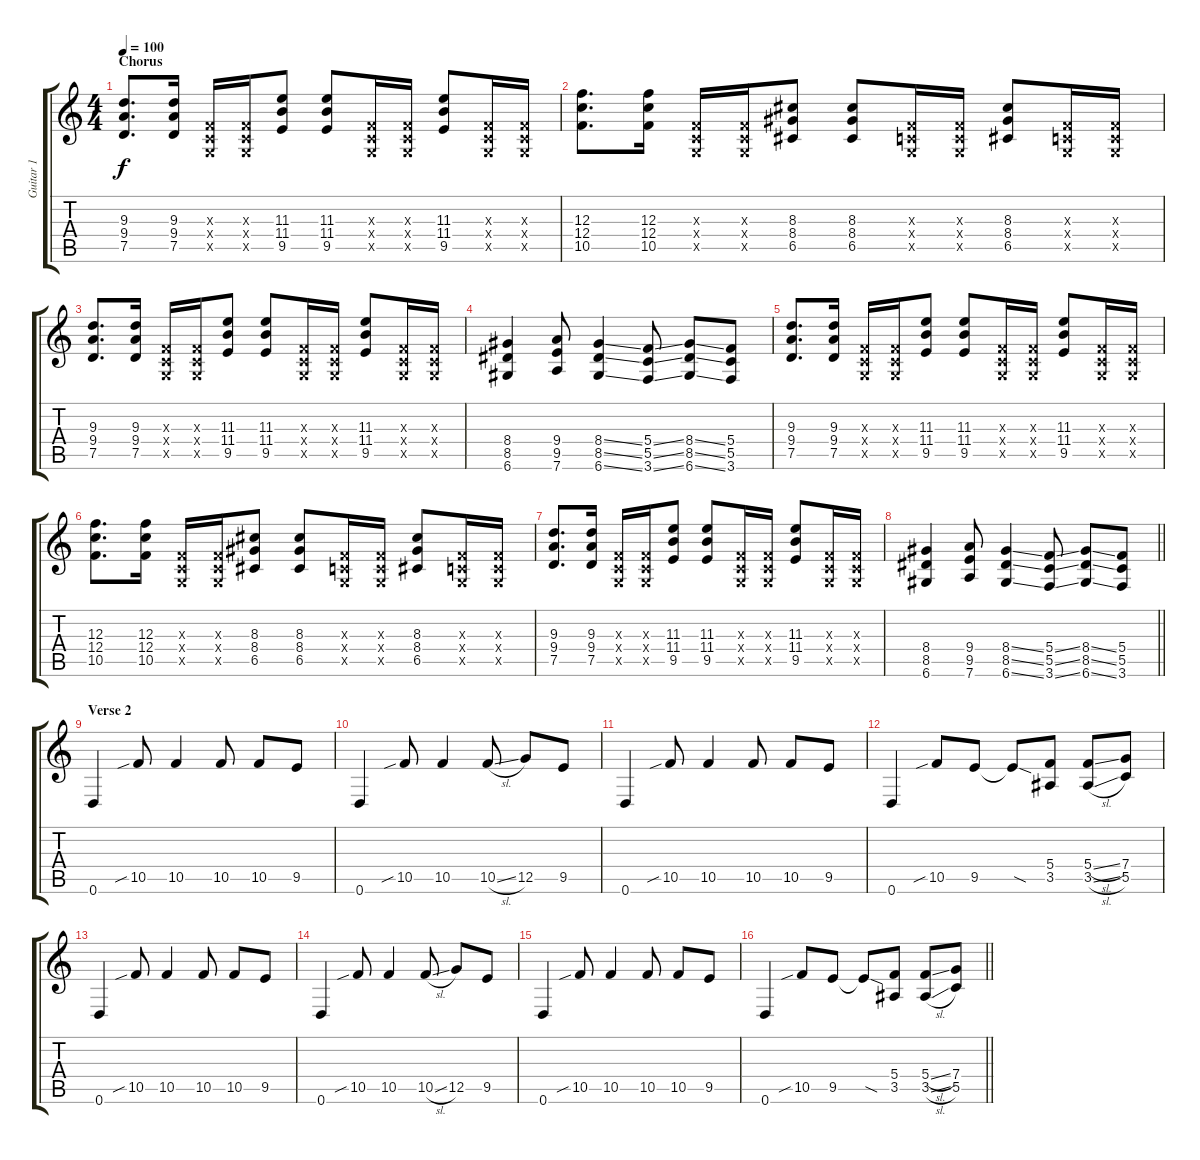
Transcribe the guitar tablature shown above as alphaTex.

\track ("Guitar 1" "Guitar 1") {instrument distortionguitar}
\staff {score tabs}
\tuning (D4 A3 F3 C3 G2 D2) {hide}
\ts (4 4)
\section ("" "Chorus")
\tempo 100
\clef g2
\ks c
(9.3 9.4 7.5).8{d dy f} (9.3 9.4 7.5).16 (0.3{x} 0.4{x} 0.5{x}).16 (0.3{x} 0.4{x} 0.5{x}).16 (11.3 11.4 9.5).8 (11.3 11.4 9.5).8 (0.3{x} 0.4{x} 0.5{x}).16 (0.3{x} 0.4{x} 0.5{x}).16 (11.3 11.4 9.5).8 (0.3{x} 0.4{x} 0.5{x}).16 (0.3{x} 0.4{x} 0.5{x}).16 |
(12.3 12.4 10.5).8{d} (12.3 12.4 10.5).16 (0.3{x} 0.4{x} 0.5{x}).16 (0.3{x} 0.4{x} 0.5{x}).16 (8.3 8.4 6.5).8 (8.3 8.4 6.5).8 (0.3{x} 0.4{x} 0.5{x}).16 (0.3{x} 0.4{x} 0.5{x}).16 (8.3 8.4 6.5).8 (0.3{x} 0.4{x} 0.5{x}).16 (0.3{x} 0.4{x} 0.5{x}).16 |
(9.3 9.4 7.5).8{d} (9.3 9.4 7.5).16 (0.3{x} 0.4{x} 0.5{x}).16 (0.3{x} 0.4{x} 0.5{x}).16 (11.3 11.4 9.5).8 (11.3 11.4 9.5).8 (0.3{x} 0.4{x} 0.5{x}).16 (0.3{x} 0.4{x} 0.5{x}).16 (11.3 11.4 9.5).8 (0.3{x} 0.4{x} 0.5{x}).16 (0.3{x} 0.4{x} 0.5{x}).16 |
(8.4 8.5 6.6).4 (9.4 9.5 7.6).8 (8.4{ss} 8.5{ss} 6.6{ss}).4 (5.4{ss} 5.5{ss} 3.6{ss}).8 (8.4{ss} 8.5{ss} 6.6{ss}).8 (5.4 5.5 3.6).8 |
(9.3 9.4 7.5).8{d} (9.3 9.4 7.5).16 (0.3{x} 0.4{x} 0.5{x}).16 (0.3{x} 0.4{x} 0.5{x}).16 (11.3 11.4 9.5).8 (11.3 11.4 9.5).8 (0.3{x} 0.4{x} 0.5{x}).16 (0.3{x} 0.4{x} 0.5{x}).16 (11.3 11.4 9.5).8 (0.3{x} 0.4{x} 0.5{x}).16 (0.3{x} 0.4{x} 0.5{x}).16 |
(12.3 12.4 10.5).8{d} (12.3 12.4 10.5).16 (0.3{x} 0.4{x} 0.5{x}).16 (0.3{x} 0.4{x} 0.5{x}).16 (8.3 8.4 6.5).8 (8.3 8.4 6.5).8 (0.3{x} 0.4{x} 0.5{x}).16 (0.3{x} 0.4{x} 0.5{x}).16 (8.3 8.4 6.5).8 (0.3{x} 0.4{x} 0.5{x}).16 (0.3{x} 0.4{x} 0.5{x}).16 |
(9.3 9.4 7.5).8{d} (9.3 9.4 7.5).16 (0.3{x} 0.4{x} 0.5{x}).16 (0.3{x} 0.4{x} 0.5{x}).16 (11.3 11.4 9.5).8 (11.3 11.4 9.5).8 (0.3{x} 0.4{x} 0.5{x}).16 (0.3{x} 0.4{x} 0.5{x}).16 (11.3 11.4 9.5).8 (0.3{x} 0.4{x} 0.5{x}).16 (0.3{x} 0.4{x} 0.5{x}).16 |
\barLineRight lightlight
(8.4 8.5 6.6).4 (9.4 9.5 7.6).8 (8.4{ss} 8.5{ss} 6.6{ss}).4 (5.4{ss} 5.5{ss} 3.6{ss}).8 (8.4{ss} 8.5{ss} 6.6{ss}).8 (5.4 5.5 3.6).8 |
\section ("" "Verse 2")
0.6.4 10.5{sib}.8 10.5.4 10.5.8 10.5.8 9.5.8 |
0.6.4 10.5{sib}.8 10.5.4 10.5{sl}.8 12.5.8 9.5.8 |
0.6.4 10.5{sib}.8 10.5.4 10.5.8 10.5.8 9.5.8 |
0.6.4 10.5{sib}.8 9.5.8 9.5{sod t}.8 (5.4 3.5).8 (5.4{sl} 3.5{sl}).8 (7.4 5.5).8 |
0.6.4 10.5{sib}.8 10.5.4 10.5.8 10.5.8 9.5.8 |
0.6.4 10.5{sib}.8 10.5.4 10.5{sl}.8 12.5.8 9.5.8 |
0.6.4 10.5{sib}.8 10.5.4 10.5.8 10.5.8 9.5.8 |
\barLineRight lightlight
0.6.4 10.5{sib}.8 9.5.8 9.5{sod t}.8 (5.4 3.5).8 (5.4{sl} 3.5{sl}).8 (7.4 5.5).8
